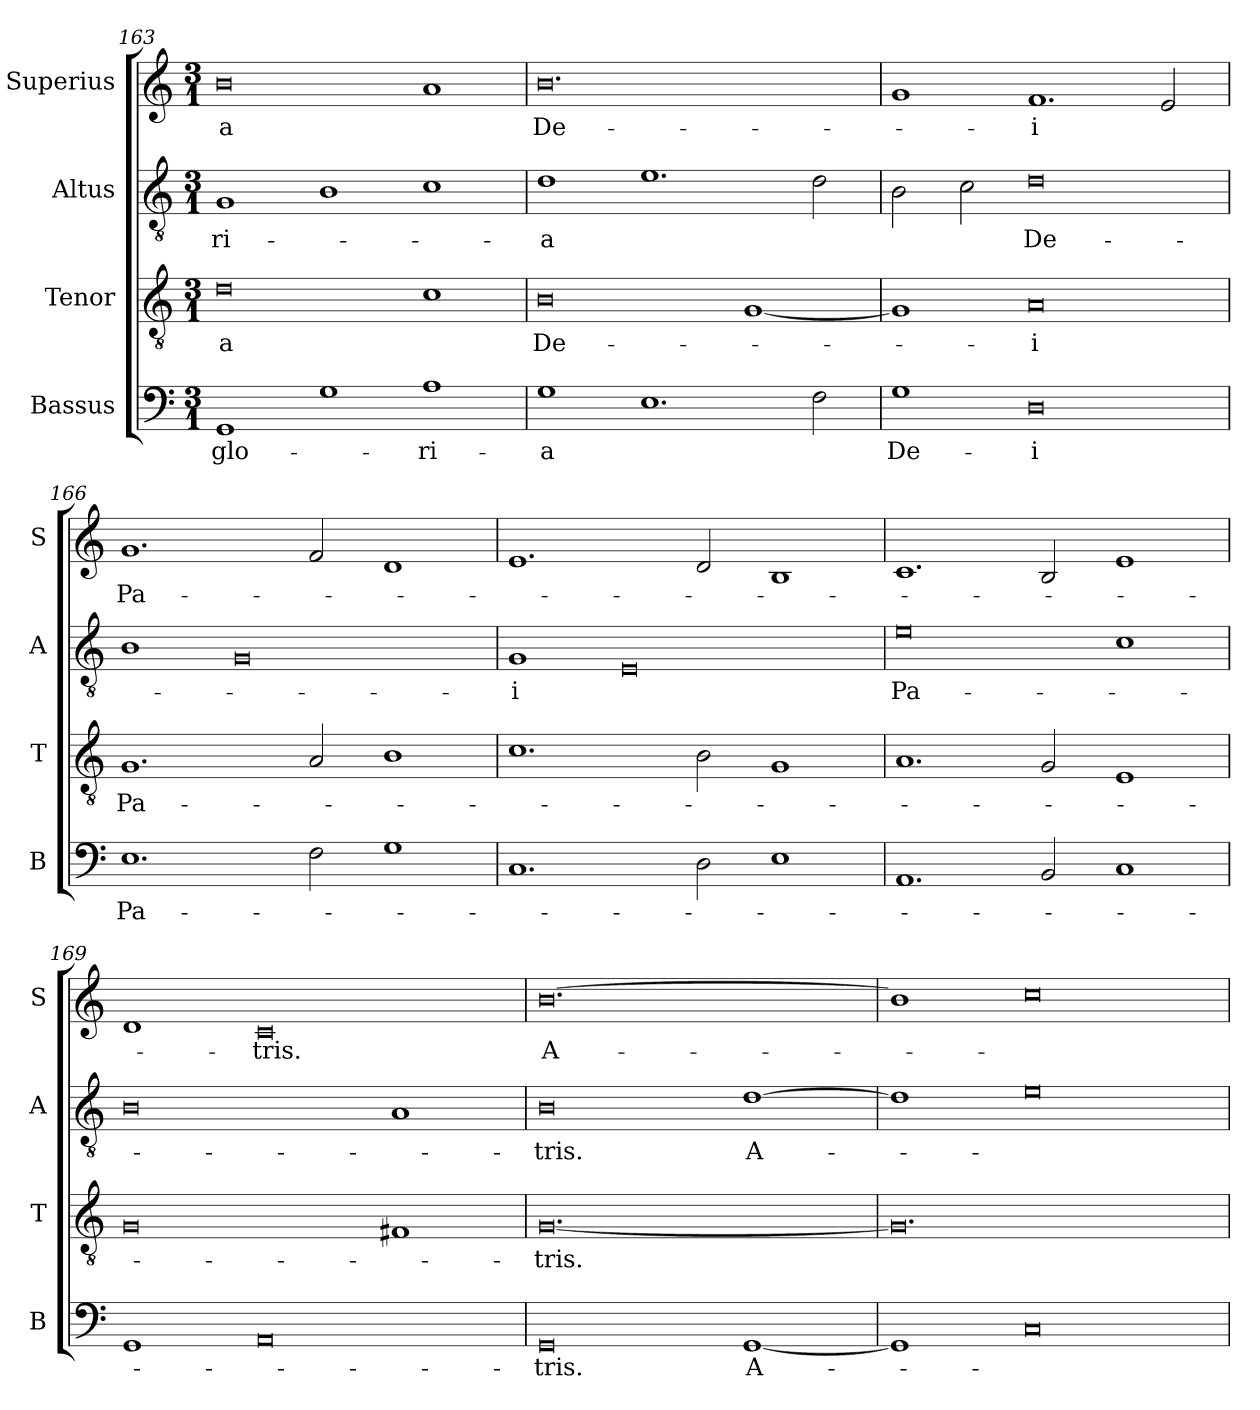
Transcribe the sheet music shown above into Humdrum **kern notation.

**kern	**text	**kern	**text	**kern	**text	**kern	**text
*part4	*part4	*part3	*part3	*part2	*part2	*part1	*part1
*staff4	*staff4	*staff3	*staff3	*staff2	*staff2	*staff1	*staff1
*I"Bassus	*	*I"Tenor	*	*I"Altus	*	*I"Superius	*
*I'B	*	*I'T	*	*I'A	*	*I'S	*
*clefF4	*	*clefGv2	*	*clefGv2	*	*clefG2	*
*k[]	*	*k[]	*	*k[]	*	*k[]	*
*M3/1	*	*M3/1	*	*M3/1	*	*M3/1	*
=163	=163	=163	=163	=163	=163	=163	=163
1GG	glo-	0d	-a	1G	-ri-	0b	-a
1G	.	.	.	1B	.	.	.
1A	-ri-	1c	.	1c	.	1a	.
=164	=164	=164	=164	=164	=164	=164	=164
1G	-a	0B	De-	1d	-a	0.b	De-
1.E	.	.	.	1.e	.	.	.
.	.	[1G	.	.	.	.	.
2F	.	.	.	2d	.	.	.
=165	=165	=165	=165	=165	=165	=165	=165
1G	De-	1G]	.	2B	.	1g	.
.	.	.	.	2c	.	.	.
0D	-i	0A	-i	0d	De-	1.f	-i
.	.	.	.	.	.	2e	.
=166	=166	=166	=166	=166	=166	=166	=166
1.E	Pa-	1.G	Pa-	1B	.	1.g	Pa-
.	.	.	.	0G	.	.	.
2F	.	2A	.	.	.	2f	.
1G	.	1B	.	.	.	1d	.
=167	=167	=167	=167	=167	=167	=167	=167
1.C	.	1.c	.	1G	-i	1.e	.
.	.	.	.	0E	.	.	.
2D	.	2B	.	.	.	2d	.
1E	.	1G	.	.	.	1B	.
=168	=168	=168	=168	=168	=168	=168	=168
1.AA	.	1.A	.	0e	Pa-	1.c	.
2BB	.	2G	.	.	.	2B	.
1C	.	1E	.	1c	.	1e	.
=169	=169	=169	=169	=169	=169	=169	=169
1GG	.	0G	.	0B	.	1d	.
0AA	.	.	.	.	.	0c	-tris.
.	.	1F#X	.	1A	.	.	.
=170	=170	=170	=170	=170	=170	=170	=170
0GG	-tris.	[0.G	-tris.	0B	-tris.	[0.b	A-
[1GG	A-	.	.	[1d	A-	.	.
=171	=171	=171	=171	=171	=171	=171	=171
1GG]	.	0.G]	.	1d]	.	1b]	.
0C	.	.	.	0e	.	0cc	.
=	=	=	=	=	=	=	=
*-	*-	*-	*-	*-	*-	*-	*-
